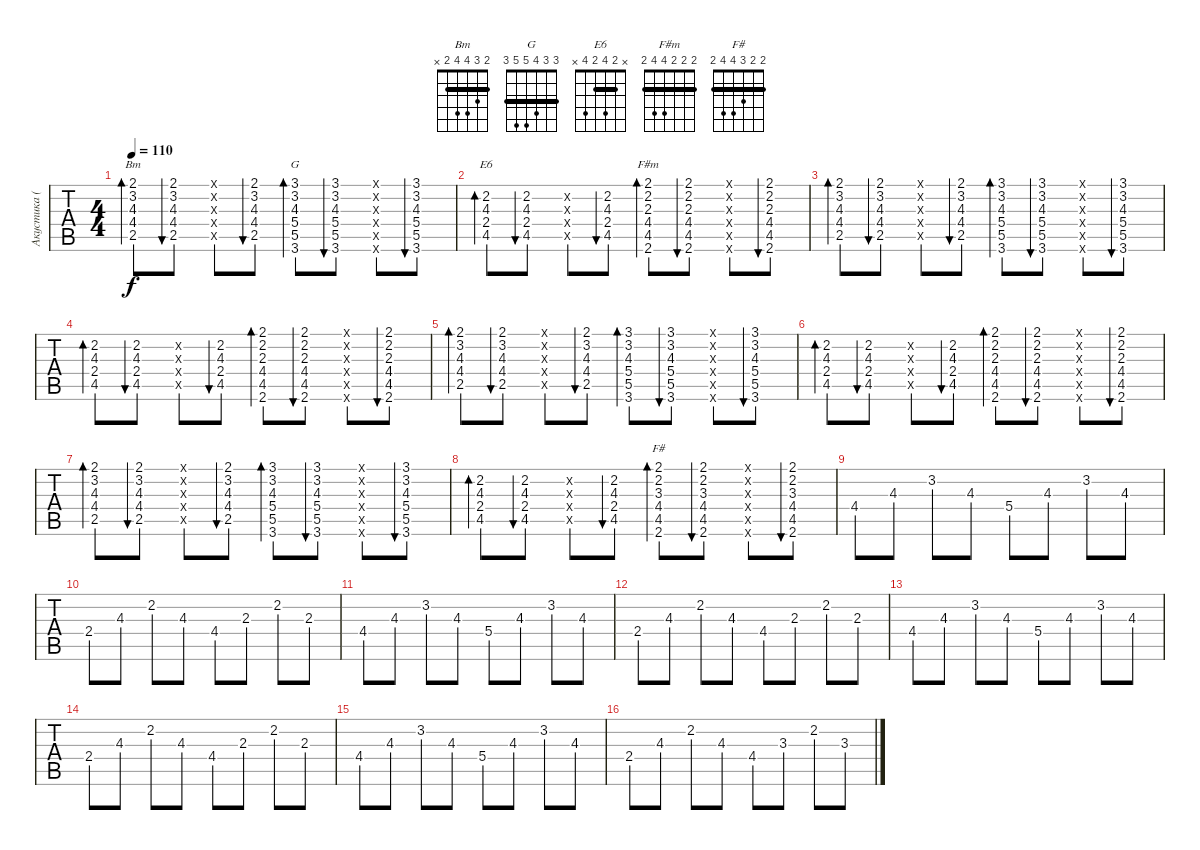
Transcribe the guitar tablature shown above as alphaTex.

\track ("Акустика (основная тема)" "Акустика (") {instrument acousticguitarsteel}
\staff {tabs}
\tuning (E4 B3 G3 D3 A2 E2) {hide}
\chord ("Bm" 2 3 4 4 2 x) {barre 2}
\chord ("G" 3 3 4 5 5 3) {barre 3}
\chord ("E6" x 2 4 2 4 x) {barre 2}
\chord ("F#m" 2 2 2 4 4 2) {barre 2}
\chord ("F#" 2 2 3 4 4 2) {barre 2}
\ts (4 4)
\tempo 110
\clef g2
\ks c
(2.1 3.2 4.3 4.4 2.5).8{bd 60 ch "Bm" dy f} (2.1 3.2 4.3 4.4 2.5).8{bu 60} (2.1{x} 3.2{x} 4.3{x} 4.4{x} 2.5{x}).8 (2.1 3.2 4.3 4.4 2.5).8{bu 60} (3.1 3.2 4.3 5.4 5.5 3.6).8{bd 60 ch "G"} (3.1 3.2 4.3 5.4 5.5 3.6).8{bu 60} (3.1{x} 3.2{x} 4.3{x} 5.4{x} 5.5{x} 3.6{x}).8 (3.1 3.2 4.3 5.4 5.5 3.6).8{bu 60} |
(2.2 4.3 2.4 4.5).8{bd 60 ch "E6"} (2.2 4.3 2.4 4.5).8{bu 60} (2.2{x} 4.3{x} 2.4{x} 4.5{x}).8 (2.2 4.3 2.4 4.5).8{bu 60} (2.1 2.2 2.3 4.4 4.5 2.6).8{bd 60 ch "F#m"} (2.1 2.2 2.3 4.4 4.5 2.6).8{bu 60} (2.1{x} 2.2{x} 2.3{x} 4.4{x} 4.5{x} 2.6{x}).8 (2.1 2.2 2.3 4.4 4.5 2.6).8{bu 60} |
(2.1 3.2 4.3 4.4 2.5).8{bd 60} (2.1 3.2 4.3 4.4 2.5).8{bu 60} (2.1{x} 3.2{x} 4.3{x} 4.4{x} 2.5{x}).8 (2.1 3.2 4.3 4.4 2.5).8{bu 60} (3.1 3.2 4.3 5.4 5.5 3.6).8{bd 60} (3.1 3.2 4.3 5.4 5.5 3.6).8{bu 60} (3.1{x} 3.2{x} 4.3{x} 5.4{x} 5.5{x} 3.6{x}).8 (3.1 3.2 4.3 5.4 5.5 3.6).8{bu 60} |
(2.2 4.3 2.4 4.5).8{bd 60} (2.2 4.3 2.4 4.5).8{bu 60} (2.2{x} 4.3{x} 2.4{x} 4.5{x}).8 (2.2 4.3 2.4 4.5).8{bu 60} (2.1 2.2 2.3 4.4 4.5 2.6).8{bd 60} (2.1 2.2 2.3 4.4 4.5 2.6).8{bu 60} (2.1{x} 2.2{x} 2.3{x} 4.4{x} 4.5{x} 2.6{x}).8 (2.1 2.2 2.3 4.4 4.5 2.6).8{bu 60} |
(2.1 3.2 4.3 4.4 2.5).8{bd 60} (2.1 3.2 4.3 4.4 2.5).8{bu 60} (2.1{x} 3.2{x} 4.3{x} 4.4{x} 2.5{x}).8 (2.1 3.2 4.3 4.4 2.5).8{bu 60} (3.1 3.2 4.3 5.4 5.5 3.6).8{bd 60} (3.1 3.2 4.3 5.4 5.5 3.6).8{bu 60} (3.1{x} 3.2{x} 4.3{x} 5.4{x} 5.5{x} 3.6{x}).8 (3.1 3.2 4.3 5.4 5.5 3.6).8{bu 60} |
(2.2 4.3 2.4 4.5).8{bd 60} (2.2 4.3 2.4 4.5).8{bu 60} (2.2{x} 4.3{x} 2.4{x} 4.5{x}).8 (2.2 4.3 2.4 4.5).8{bu 60} (2.1 2.2 2.3 4.4 4.5 2.6).8{bd 60} (2.1 2.2 2.3 4.4 4.5 2.6).8{bu 60} (2.1{x} 2.2{x} 2.3{x} 4.4{x} 4.5{x} 2.6{x}).8 (2.1 2.2 2.3 4.4 4.5 2.6).8{bu 60} |
(2.1 3.2 4.3 4.4 2.5).8{bd 60} (2.1 3.2 4.3 4.4 2.5).8{bu 60} (2.1{x} 3.2{x} 4.3{x} 4.4{x} 2.5{x}).8 (2.1 3.2 4.3 4.4 2.5).8{bu 60} (3.1 3.2 4.3 5.4 5.5 3.6).8{bd 60} (3.1 3.2 4.3 5.4 5.5 3.6).8{bu 60} (3.1{x} 3.2{x} 4.3{x} 5.4{x} 5.5{x} 3.6{x}).8 (3.1 3.2 4.3 5.4 5.5 3.6).8{bu 60} |
(2.2 4.3 2.4 4.5).8{bd 60} (2.2 4.3 2.4 4.5).8{bu 60} (2.2{x} 4.3{x} 2.4{x} 4.5{x}).8 (2.2 4.3 2.4 4.5).8{bu 60} (2.1 2.2 3.3 4.4 4.5 2.6).8{bd 60 ch "F#"} (2.1 2.2 3.3 4.4 4.5 2.6).8{bu 60} (2.1{x} 2.2{x} 3.3{x} 4.4{x} 4.5{x} 2.6{x}).8 (2.1 2.2 3.3 4.4 4.5 2.6).8{bu 60} |
4.4.8 4.3.8 3.2.8 4.3.8 5.4.8 4.3.8 3.2.8 4.3.8 |
2.4.8 4.3.8 2.2.8 4.3.8 4.4.8 2.3.8 2.2.8 2.3.8 |
4.4.8 4.3.8 3.2.8 4.3.8 5.4.8 4.3.8 3.2.8 4.3.8 |
2.4.8 4.3.8 2.2.8 4.3.8 4.4.8 2.3.8 2.2.8 2.3.8 |
4.4.8 4.3.8 3.2.8 4.3.8 5.4.8 4.3.8 3.2.8 4.3.8 |
2.4.8 4.3.8 2.2.8 4.3.8 4.4.8 2.3.8 2.2.8 2.3.8 |
4.4.8 4.3.8 3.2.8 4.3.8 5.4.8 4.3.8 3.2.8 4.3.8 |
2.4.8 4.3.8 2.2.8 4.3.8 4.4.8 3.3.8 2.2.8 3.3.8
